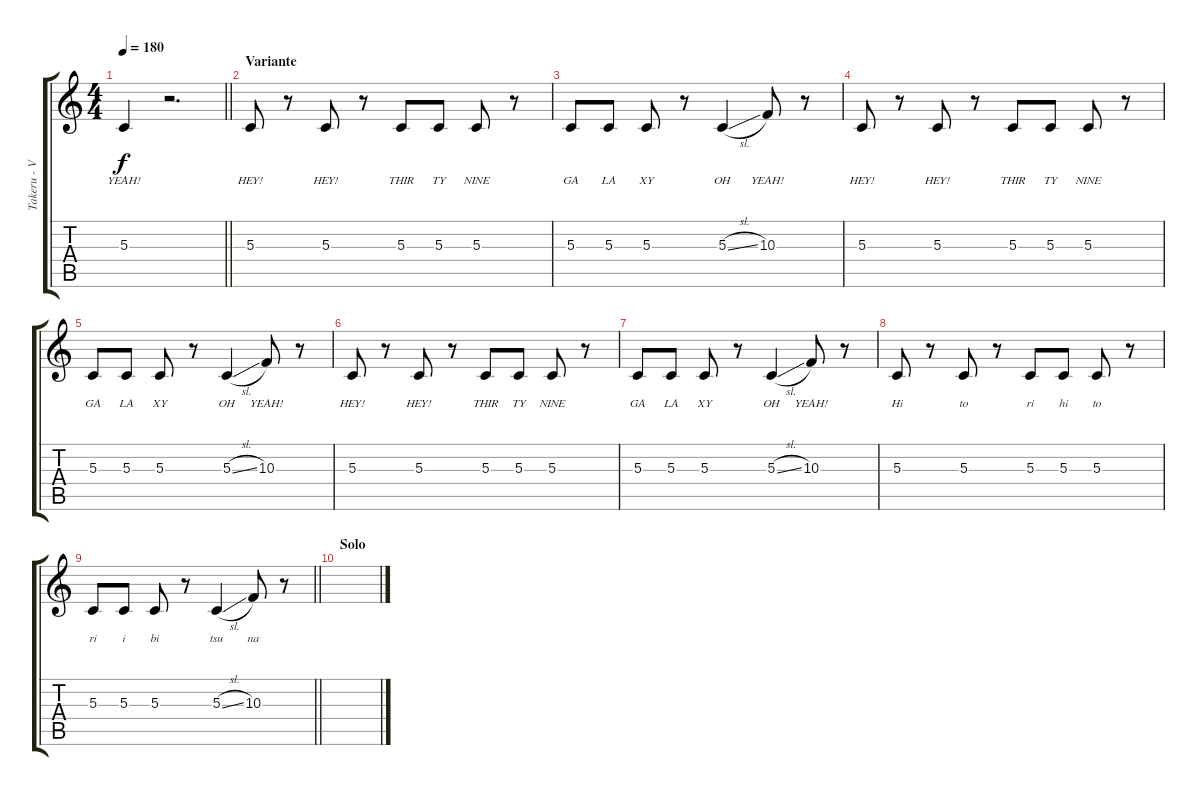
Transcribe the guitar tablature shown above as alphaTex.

\track ("Takeru - Vocals" "Takeru - V") {instrument clarinet}
\staff {score tabs}
\tuning (E4 B3 G3 D3 A2 D2) {hide}
\ts (4 4)
\tempo 180
\clef g2
\barLineRight lightlight
\ks c
5.3.4{lyrics (0 "YEAH!") lyrics (1 "") lyrics (2 "") lyrics (3 "") lyrics (4 "") dy f} r.2{d} |
\section ("" "Variante")
5.3.8{lyrics (0 "HEY!") lyrics (1 "") lyrics (2 "") lyrics (3 "") lyrics (4 "")} r.8 5.3.8{lyrics (0 "HEY!") lyrics (1 "") lyrics (2 "") lyrics (3 "") lyrics (4 "")} r.8 5.3.8{lyrics (0 "THIR") lyrics (1 "") lyrics (2 "") lyrics (3 "") lyrics (4 "")} 5.3.8{lyrics (0 "TY") lyrics (1 "") lyrics (2 "") lyrics (3 "") lyrics (4 "")} 5.3.8{lyrics (0 "NINE") lyrics (1 "") lyrics (2 "") lyrics (3 "") lyrics (4 "")} r.8 |
5.3.8{lyrics (0 "GA") lyrics (1 "") lyrics (2 "") lyrics (3 "") lyrics (4 "")} 5.3.8{lyrics (0 "LA") lyrics (1 "") lyrics (2 "") lyrics (3 "") lyrics (4 "")} 5.3.8{lyrics (0 "XY") lyrics (1 "") lyrics (2 "") lyrics (3 "") lyrics (4 "")} r.8 5.3{sl}.4{lyrics (0 "OH") lyrics (1 "") lyrics (2 "") lyrics (3 "") lyrics (4 "")} 10.3.8{lyrics (0 "YEAH!") lyrics (1 "") lyrics (2 "") lyrics (3 "") lyrics (4 "")} r.8 |
5.3.8{lyrics (0 "HEY!") lyrics (1 "") lyrics (2 "") lyrics (3 "") lyrics (4 "")} r.8 5.3.8{lyrics (0 "HEY!") lyrics (1 "") lyrics (2 "") lyrics (3 "") lyrics (4 "")} r.8 5.3.8{lyrics (0 "THIR") lyrics (1 "") lyrics (2 "") lyrics (3 "") lyrics (4 "")} 5.3.8{lyrics (0 "TY") lyrics (1 "") lyrics (2 "") lyrics (3 "") lyrics (4 "")} 5.3.8{lyrics (0 "NINE") lyrics (1 "") lyrics (2 "") lyrics (3 "") lyrics (4 "")} r.8 |
5.3.8{lyrics (0 "GA") lyrics (1 "") lyrics (2 "") lyrics (3 "") lyrics (4 "")} 5.3.8{lyrics (0 "LA") lyrics (1 "") lyrics (2 "") lyrics (3 "") lyrics (4 "")} 5.3.8{lyrics (0 "XY") lyrics (1 "") lyrics (2 "") lyrics (3 "") lyrics (4 "")} r.8 5.3{sl}.4{lyrics (0 "OH") lyrics (1 "") lyrics (2 "") lyrics (3 "") lyrics (4 "")} 10.3.8{lyrics (0 "YEAH!") lyrics (1 "") lyrics (2 "") lyrics (3 "") lyrics (4 "")} r.8 |
5.3.8{lyrics (0 "HEY!") lyrics (1 "") lyrics (2 "") lyrics (3 "") lyrics (4 "")} r.8 5.3.8{lyrics (0 "HEY!") lyrics (1 "") lyrics (2 "") lyrics (3 "") lyrics (4 "")} r.8 5.3.8{lyrics (0 "THIR") lyrics (1 "") lyrics (2 "") lyrics (3 "") lyrics (4 "")} 5.3.8{lyrics (0 "TY") lyrics (1 "") lyrics (2 "") lyrics (3 "") lyrics (4 "")} 5.3.8{lyrics (0 "NINE") lyrics (1 "") lyrics (2 "") lyrics (3 "") lyrics (4 "")} r.8 |
5.3.8{lyrics (0 "GA") lyrics (1 "") lyrics (2 "") lyrics (3 "") lyrics (4 "")} 5.3.8{lyrics (0 "LA") lyrics (1 "") lyrics (2 "") lyrics (3 "") lyrics (4 "")} 5.3.8{lyrics (0 "XY") lyrics (1 "") lyrics (2 "") lyrics (3 "") lyrics (4 "")} r.8 5.3{sl}.4{lyrics (0 "OH") lyrics (1 "") lyrics (2 "") lyrics (3 "") lyrics (4 "")} 10.3.8{lyrics (0 "YEAH!") lyrics (1 "") lyrics (2 "") lyrics (3 "") lyrics (4 "")} r.8 |
5.3.8{lyrics (0 "Hi") lyrics (1 "") lyrics (2 "") lyrics (3 "") lyrics (4 "")} r.8 5.3.8{lyrics (0 "to") lyrics (1 "") lyrics (2 "") lyrics (3 "") lyrics (4 "")} r.8 5.3.8{lyrics (0 "ri") lyrics (1 "") lyrics (2 "") lyrics (3 "") lyrics (4 "")} 5.3.8{lyrics (0 "hi") lyrics (1 "") lyrics (2 "") lyrics (3 "") lyrics (4 "")} 5.3.8{lyrics (0 "to") lyrics (1 "") lyrics (2 "") lyrics (3 "") lyrics (4 "")} r.8 |
\barLineRight lightlight
5.3.8{lyrics (0 "ri") lyrics (1 "") lyrics (2 "") lyrics (3 "") lyrics (4 "")} 5.3.8{lyrics (0 "i") lyrics (1 "") lyrics (2 "") lyrics (3 "") lyrics (4 "")} 5.3.8{lyrics (0 "bi") lyrics (1 "") lyrics (2 "") lyrics (3 "") lyrics (4 "")} r.8 5.3{sl}.4{lyrics (0 "tsu") lyrics (1 "") lyrics (2 "") lyrics (3 "") lyrics (4 "")} 10.3.8{lyrics (0 "na") lyrics (1 "") lyrics (2 "") lyrics (3 "") lyrics (4 "")} r.8 |
\section ("" "Solo")
